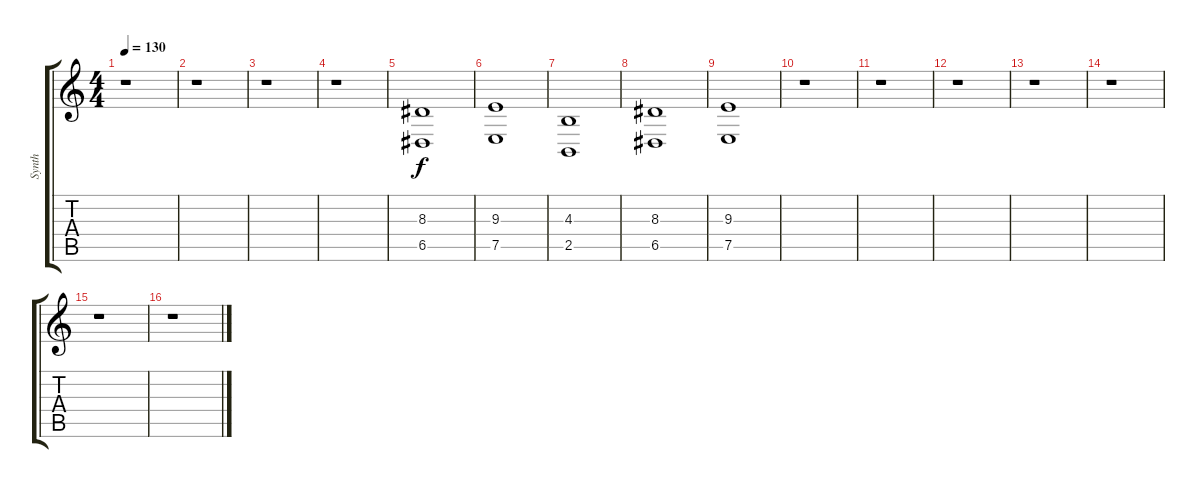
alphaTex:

\track ("Synth" "Synth") {instrument lead2sawtooth}
\staff {score tabs}
\tuning (E4 B3 G3 D3 A2 E2) {hide}
\ts (4 4)
\tempo 130
\clef g2
\ks c
r.1{dy f} |
r.1 |
r.1 |
r.1 |
(8.3 6.5).1 |
(9.3 7.5).1 |
(4.3 2.5).1 |
(8.3 6.5).1 |
(9.3 7.5).1 |
r.1 |
r.1 |
r.1 |
r.1 |
r.1 |
r.1 |
r.1
